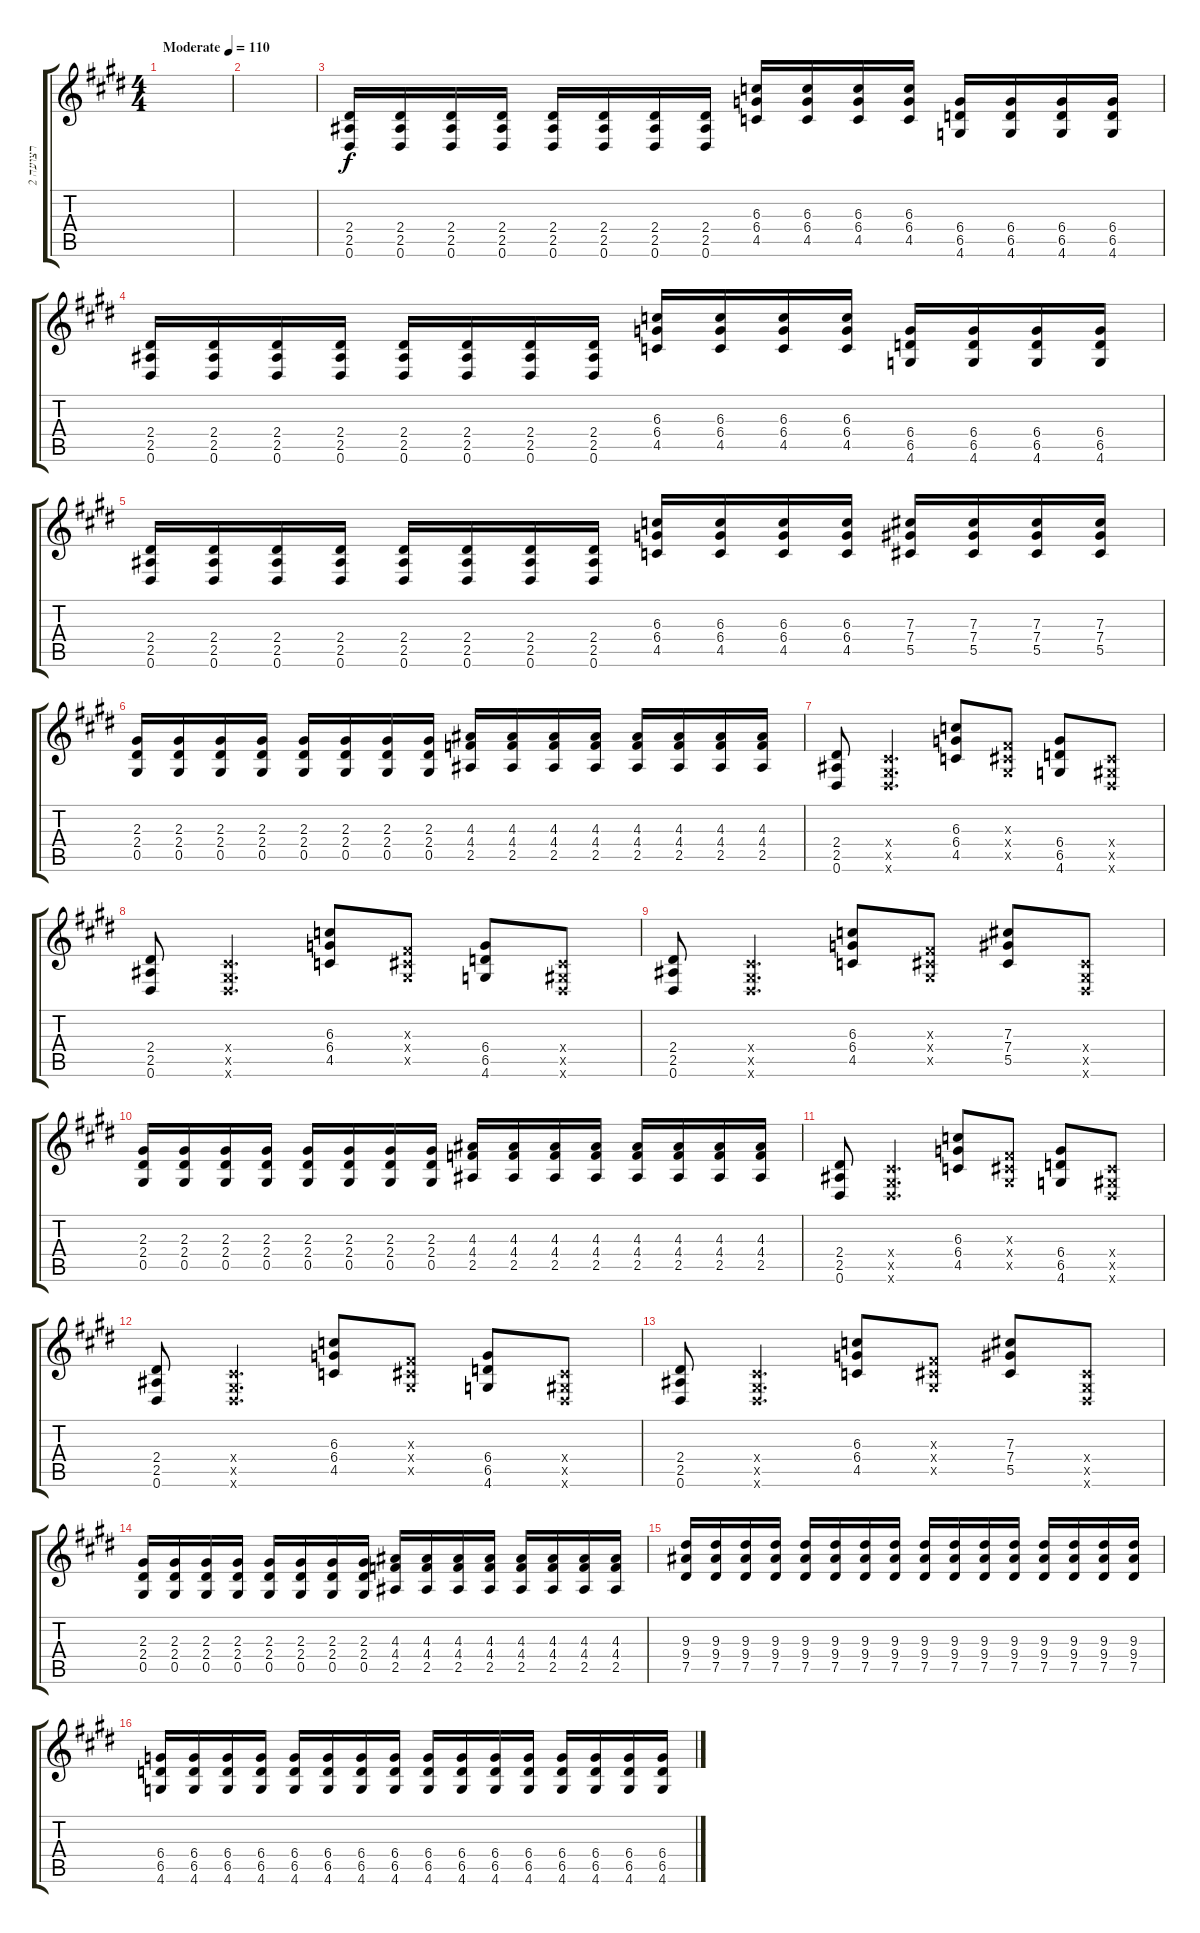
\track ("רצועה 2" "רצועה 2") {instrument distortionguitar}
\staff {score tabs}
\tuning (Eb4 Bb3 Gb3 Db3 Ab2 Eb2) {hide}
\ts (4 4)
\tempo (110 "Moderate")
\clef g2
\ks e
|
|
(2.4 2.5 0.6).16 (2.4 2.5 0.6).16 (2.4 2.5 0.6).16 (2.4 2.5 0.6).16 (2.4 2.5 0.6).16 (2.4 2.5 0.6).16 (2.4 2.5 0.6).16 (2.4 2.5 0.6).16 (6.3 6.4 4.5).16 (6.3 6.4 4.5).16 (6.3 6.4 4.5).16 (6.3 6.4 4.5).16 (6.4 6.5 4.6).16 (6.4 6.5 4.6).16 (6.4 6.5 4.6).16 (6.4 6.5 4.6).16 |
(2.4 2.5 0.6).16 (2.4 2.5 0.6).16 (2.4 2.5 0.6).16 (2.4 2.5 0.6).16 (2.4 2.5 0.6).16 (2.4 2.5 0.6).16 (2.4 2.5 0.6).16 (2.4 2.5 0.6).16 (6.3 6.4 4.5).16 (6.3 6.4 4.5).16 (6.3 6.4 4.5).16 (6.3 6.4 4.5).16 (6.4 6.5 4.6).16 (6.4 6.5 4.6).16 (6.4 6.5 4.6).16 (6.4 6.5 4.6).16 |
(2.4 2.5 0.6).16 (2.4 2.5 0.6).16 (2.4 2.5 0.6).16 (2.4 2.5 0.6).16 (2.4 2.5 0.6).16 (2.4 2.5 0.6).16 (2.4 2.5 0.6).16 (2.4 2.5 0.6).16 (6.3 6.4 4.5).16 (6.3 6.4 4.5).16 (6.3 6.4 4.5).16 (6.3 6.4 4.5).16 (7.3 7.4 5.5).16 (7.3 7.4 5.5).16 (7.3 7.4 5.5).16 (7.3 7.4 5.5).16 |
(2.3 2.4 0.5).16 (2.3 2.4 0.5).16 (2.3 2.4 0.5).16 (2.3 2.4 0.5).16 (2.3 2.4 0.5).16 (2.3 2.4 0.5).16 (2.3 2.4 0.5).16 (2.3 2.4 0.5).16 (4.3 4.4 2.5).16 (4.3 4.4 2.5).16 (4.3 4.4 2.5).16 (4.3 4.4 2.5).16 (4.3 4.4 2.5).16 (4.3 4.4 2.5).16 (4.3 4.4 2.5).16 (4.3 4.4 2.5).16 |
(2.4 2.5 0.6).8 (0.4{x} 0.5{x} 0.6{x}).4{d} (6.3 6.4 4.5).8 (0.3{x} 0.4{x} 0.5{x}).8 (6.4 6.5 4.6).8 (0.4{x} 0.5{x} 0.6{x}).8 |
(2.4 2.5 0.6).8 (0.4{x} 0.5{x} 0.6{x}).4{d} (6.3 6.4 4.5).8 (0.3{x} 0.4{x} 0.5{x}).8 (6.4 6.5 4.6).8 (0.4{x} 0.5{x} 0.6{x}).8 |
(2.4 2.5 0.6).8 (0.4{x} 0.5{x} 0.6{x}).4{d} (6.3 6.4 4.5).8 (0.3{x} 0.4{x} 0.5{x}).8 (7.3 7.4 5.5).8 (0.4{x} 0.5{x} 0.6{x}).8 |
(2.3 2.4 0.5).16 (2.3 2.4 0.5).16 (2.3 2.4 0.5).16 (2.3 2.4 0.5).16 (2.3 2.4 0.5).16 (2.3 2.4 0.5).16 (2.3 2.4 0.5).16 (2.3 2.4 0.5).16 (4.3 4.4 2.5).16 (4.3 4.4 2.5).16 (4.3 4.4 2.5).16 (4.3 4.4 2.5).16 (4.3 4.4 2.5).16 (4.3 4.4 2.5).16 (4.3 4.4 2.5).16 (4.3 4.4 2.5).16 |
(2.4 2.5 0.6).8 (0.4{x} 0.5{x} 0.6{x}).4{d} (6.3 6.4 4.5).8 (0.3{x} 0.4{x} 0.5{x}).8 (6.4 6.5 4.6).8 (0.4{x} 0.5{x} 0.6{x}).8 |
(2.4 2.5 0.6).8 (0.4{x} 0.5{x} 0.6{x}).4{d} (6.3 6.4 4.5).8 (0.3{x} 0.4{x} 0.5{x}).8 (6.4 6.5 4.6).8 (0.4{x} 0.5{x} 0.6{x}).8 |
(2.4 2.5 0.6).8 (0.4{x} 0.5{x} 0.6{x}).4{d} (6.3 6.4 4.5).8 (0.3{x} 0.4{x} 0.5{x}).8 (7.3 7.4 5.5).8 (0.4{x} 0.5{x} 0.6{x}).8 |
(2.3 2.4 0.5).16 (2.3 2.4 0.5).16 (2.3 2.4 0.5).16 (2.3 2.4 0.5).16 (2.3 2.4 0.5).16 (2.3 2.4 0.5).16 (2.3 2.4 0.5).16 (2.3 2.4 0.5).16 (4.3 4.4 2.5).16 (4.3 4.4 2.5).16 (4.3 4.4 2.5).16 (4.3 4.4 2.5).16 (4.3 4.4 2.5).16 (4.3 4.4 2.5).16 (4.3 4.4 2.5).16 (4.3 4.4 2.5).16 |
(9.3 9.4 7.5).16 (9.3 9.4 7.5).16 (9.3 9.4 7.5).16 (9.3 9.4 7.5).16 (9.3 9.4 7.5).16 (9.3 9.4 7.5).16 (9.3 9.4 7.5).16 (9.3 9.4 7.5).16 (9.3 9.4 7.5).16 (9.3 9.4 7.5).16 (9.3 9.4 7.5).16 (9.3 9.4 7.5).16 (9.3 9.4 7.5).16 (9.3 9.4 7.5).16 (9.3 9.4 7.5).16 (9.3 9.4 7.5).16 |
(6.4 6.5 4.6).16 (6.4 6.5 4.6).16 (6.4 6.5 4.6).16 (6.4 6.5 4.6).16 (6.4 6.5 4.6).16 (6.4 6.5 4.6).16 (6.4 6.5 4.6).16 (6.4 6.5 4.6).16 (6.4 6.5 4.6).16 (6.4 6.5 4.6).16 (6.4 6.5 4.6).16 (6.4 6.5 4.6).16 (6.4 6.5 4.6).16 (6.4 6.5 4.6).16 (6.4 6.5 4.6).16 (6.4 6.5 4.6).16
